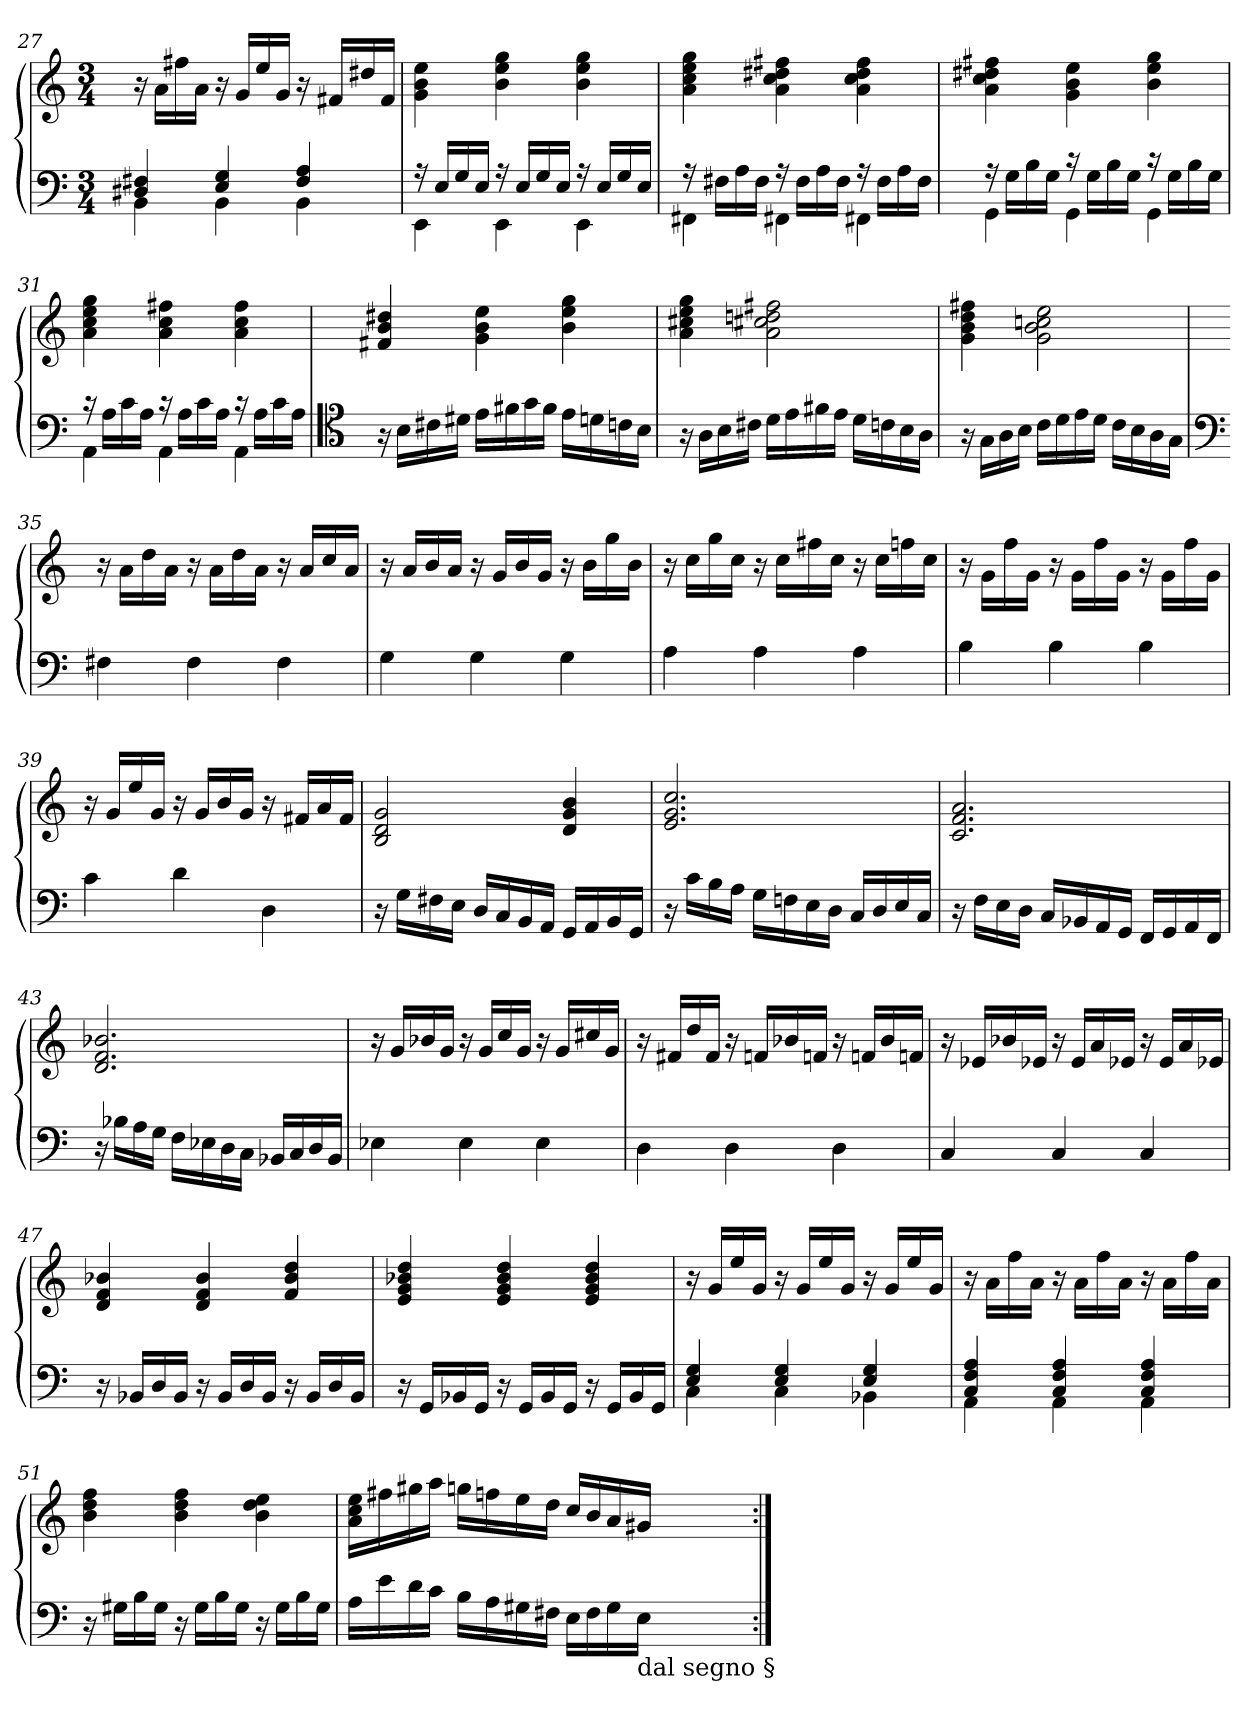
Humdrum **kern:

**kern	**kern
*part1	*part1
*staff2	*staff1
*clefF4	*clefG2
*M3/4	*M3/4
=27	=27
*^	*
4BB\	4D#Xi/ 4F#Xi/	16r
.	.	16a\LL
.	.	16ff#X\
.	.	16a\JJ
4BB\	4Ei/ 4Gi/	16r
.	.	16g/LL
.	.	16ee/
.	.	16g/JJ
4BB\	4F#i/ 4Ai/	16r
.	.	16f#X/LL
.	.	16dd#X/
.	.	16f#/JJ
=28	=28	=28
16r	4EEi\	4g\ 4b\ 4ee\
16E/LL	.	.
16G/	.	.
16E/JJ	.	.
16r	4EEi\	4b\ 4ee\ 4gg\
16E/LL	.	.
16G/	.	.
16E/JJ	.	.
16r	4EEi\	4b\ 4ee\ 4gg\
16E/LL	.	.
16G/	.	.
16E/JJ	.	.
=29	=29	=29
16r	4FF#Xi\	4a\ 4cc\ 4ee\ 4gg\
16F#X\LL	.	.
16A\	.	.
16F#\JJ	.	.
16r	4FF#Xi\	4a\ 4cc\ 4dd#X\ 4ff#X\
16F#\LL	.	.
16A\	.	.
16F#\JJ	.	.
16r	4FF#Xi\	4a\ 4cc\ 4dd#\ 4ff#\
16F#\LL	.	.
16A\	.	.
16F#\JJ	.	.
=30	=30	=30
16r	4GGi\	4a\ 4cc\ 4dd#X\ 4ff#X\
16G\LL	.	.
16B\	.	.
16G\JJ	.	.
16r	4GGi\	4g\ 4b\ 4ee\
16G\LL	.	.
16B\	.	.
16G\JJ	.	.
16r	4GGi\	4b\ 4ee\ 4gg\
16G\LL	.	.
16B\	.	.
16G\JJ	.	.
=31	=31	=31
16r	4AAi\	4a\ 4cc\ 4ee\ 4gg\
16A\LL	.	.
16c\	.	.
16A\JJ	.	.
16r	4AAi\	4a\ 4cc\ 4ff#X\
16A\LL	.	.
16c\	.	.
16A\JJ	.	.
16r	4AAi\	4a\ 4cc\ 4ff#\
16A\LL	.	.
16c\	.	.
16A\JJ	.	.
*v	*v	*
=32	=32
*clefC4	*
16r	4f#X/ 4b/ 4dd#X/
16B\LL	.
16c#X\	.
16d#X\JJ	.
16e\LL	4g\ 4b\ 4ee\
16f#X\	.
16g\	.
16f#\JJ	.
16e\LL	4b\ 4ee\ 4gg\
16dn\	.
16cn\	.
16B\JJ	.
=33	=33
16r	4a\ 4cc#X\ 4ee\ 4gg\
16A\LL	.
16B\	.
16c#X\JJ	.
16d\LL	2a\ 2cc#X\ 2ddn\ 2ff#X\
16e\	.
16f#X\	.
16e\JJ	.
16d\LL	.
16cn\	.
16B\	.
16A\JJ	.
=34	=34
16r	4g\ 4b\ 4dd\ 4ff#X\
16G\LL	.
16A\	.
16B\JJ	.
16c\LL	2g\ 2b\ 2ccn\ 2ee\
16d\	.
16e\	.
16d\JJ	.
16c\LL	.
16B\	.
16A\	.
16G\JJ	.
=35	=35
*clefF4	*
4F#X\	16r
.	16a\LL
.	16dd\
.	16a\JJ
4F#\	16r
.	16a\LL
.	16dd\
.	16a\JJ
4F#\	16r
.	16a/LL
.	16cc/
.	16a/JJ
=36	=36
4G\	16r
.	16a/LL
.	16b/
.	16a/JJ
4G\	16r
.	16g/LL
.	16b/
.	16g/JJ
4G\	16r
.	16b\LL
.	16gg\
.	16b\JJ
=37	=37
4A\	16r
.	16cc\LL
.	16gg\
.	16cc\JJ
4A\	16r
.	16cc\LL
.	16ff#X\
.	16cc\JJ
4A\	16r
.	16cc\LL
.	16ffn\
.	16cc\JJ
=38	=38
4B\	16r
.	16g\LL
.	16ff\
.	16g\JJ
4B\	16r
.	16g\LL
.	16ff\
.	16g\JJ
4B\	16r
.	16g\LL
.	16ff\
.	16g\JJ
=39	=39
4c\	16r
.	16g/LL
.	16ee/
.	16g/JJ
4d\	16r
.	16g/LL
.	16b/
.	16g/JJ
4D\	16r
.	16f#X/LL
.	16a/
.	16f#/JJ
=40	=40
16r	2B/ 2d/ 2g/
16G\LL	.
16F#X\	.
16E\JJ	.
16D/LL	.
16C/	.
16BB/	.
16AA/JJ	.
16GG/LL	4d/ 4g/ 4b/
16AA/	.
16BB/	.
16GG/JJ	.
=41	=41
16r	2.e/ 2.g/ 2.cc/
16c\LL	.
16B\	.
16A\JJ	.
16G\LL	.
16Fn\	.
16E\	.
16D\JJ	.
16C/LL	.
16D/	.
16E/	.
16C/JJ	.
=42	=42
16r	2.c/ 2.f/ 2.a/
16F\LL	.
16E\	.
16D\JJ	.
16C/LL	.
16BB-X/	.
16AA/	.
16GG/JJ	.
16FF/LL	.
16GG/	.
16AA/	.
16FF/JJ	.
!!LO:PB:g=z
=43	=43
16r	2.d/ 2.f/ 2.b-X/
16B-X\LL	.
16A\	.
16G\JJ	.
16F\LL	.
16E-X\	.
16D\	.
16C\JJ	.
16BB-X/LL	.
16C/	.
16D/	.
16BB-/JJ	.
=44	=44
4E-X\	16r
.	16g/LL
.	16b-X/
.	16g/JJ
4E-\	16r
.	16g/LL
.	16cc/
.	16g/JJ
4E-\	16r
.	16g/LL
.	16cc#X/
.	16g/JJ
=45	=45
4D\	16r
.	16f#X/LL
.	16dd/
.	16f#/JJ
4D\	16r
.	16fn/LL
.	16b-X/
.	16fn/JJ
4D\	16r
.	16fn/LL
.	16b-/
.	16fn/JJ
=46	=46
4C/	16r
.	16e-X/LL
.	16b-X/
.	16e-X/JJ
4C/	16r
.	16e-/LL
.	16a/
.	16e-X/JJ
4C/	16r
.	16e-/LL
.	16a/
.	16e-X/JJ
=47	=47
16r	4d/ 4f/ 4b-X/
16BB-X/LL	.
16D/	.
16BB-/JJ	.
16r	4d/ 4f/ 4b-/
16BB-/LL	.
16D/	.
16BB-/JJ	.
16r	4f/ 4b-/ 4dd/
16BB-/LL	.
16D/	.
16BB-/JJ	.
=48	=48
16r	4e/ 4g/ 4b-X/ 4dd/
16GG/LL	.
16BB-X/	.
16GG/JJ	.
16r	4e/ 4g/ 4b-/ 4dd/
16GG/LL	.
16BB-/	.
16GG/JJ	.
16r	4e/ 4g/ 4b-/ 4dd/
16GG/LL	.
16BB-/	.
16GG/JJ	.
=49	=49
*^	*
4C\	4Ei/ 4Gi/	16r
.	.	16g/LL
.	.	16ee/
.	.	16g/JJ
4C\	4Ei/ 4Gi/	16r
.	.	16g/LL
.	.	16ee/
.	.	16g/JJ
4BB-X\	4Ei/ 4Gi/	16r
.	.	16g/LL
.	.	16ee/
.	.	16g/JJ
=50	=50	=50
4AA\	4Ci/ 4Fi/ 4Ai/	16r
.	.	16a\LL
.	.	16ff\
.	.	16a\JJ
4AA\	4Ci/ 4Fi/ 4Ai/	16r
.	.	16a\LL
.	.	16ff\
.	.	16a\JJ
4AA\	4Ci/ 4Fi/ 4Ai/	16r
.	.	16a\LL
.	.	16ff\
.	.	16a\JJ
*v	*v	*
=51	=51
16r	4b\ 4dd\ 4ff\
16G#X\LL	.
16B\	.
16G#\JJ	.
16r	4b\ 4dd\ 4ff\
16G#\LL	.
16B\	.
16G#\JJ	.
16r	4b\ 4dd\ 4ee\
16G#\LL	.
16B\	.
16G#\JJ	.
=52	=52
16A\LL	16a\ 16cc\ 16ee\LL
16e\	16ff#X\
16d\	16gg#X\
16c\JJ	16aa\JJ
16B\LL	16ggn\LL
16A\	16ffn\
16G#X\	16ee\
16F#X\JJ	16dd\JJ
16E\LL	16cc/LL
16F#\	16b/
16G#\	16a/
!LO:TX:b:t=dal segno §	!
16E\JJ	16g#X/JJ
=:|!	=:|!
*-	*-
